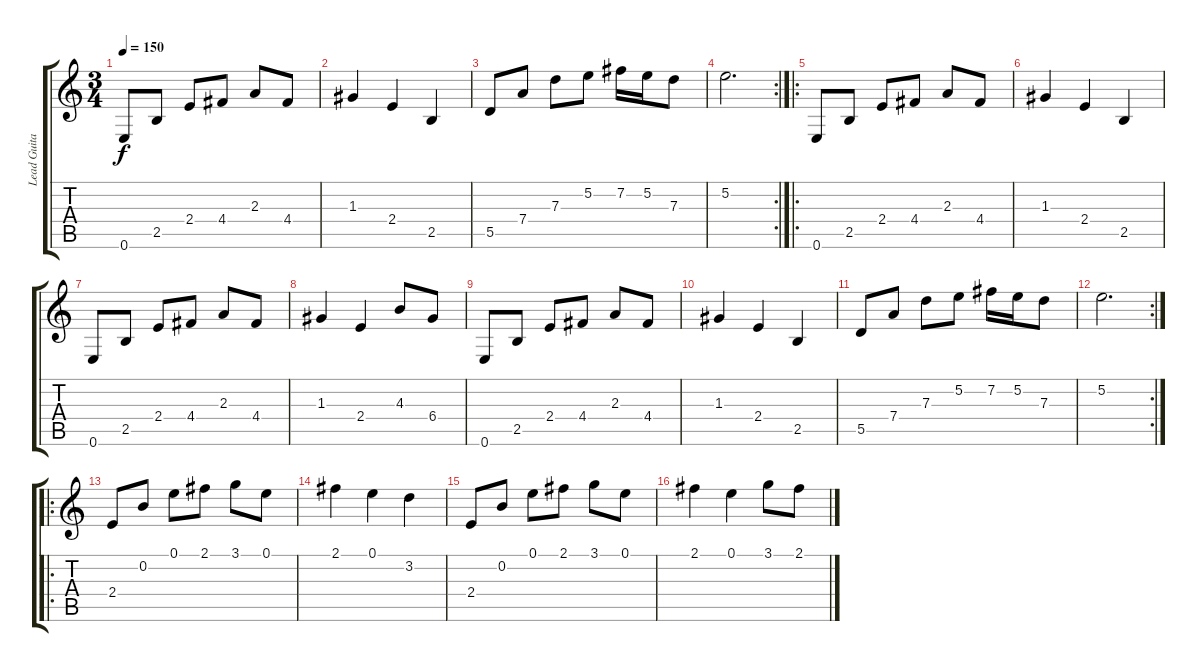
\track ("Lead Guitar 1" "Lead Guita") {instrument overdrivenguitar}
\staff {score tabs}
\tuning (E4 B3 G3 D3 A2 E2) {hide}
\ts (3 4)
\tempo 150
\clef g2
\ks c
0.6.8{dy f} 2.5.8 2.4.8 4.4.8 2.3.8 4.4.8 |
1.3.4 2.4.4 2.5.4 |
5.5.8 7.4.8 7.3.8 5.2.8 7.2.16 5.2.16 7.3.8 |
\rc 2
5.2.2{d} |
\ro
0.6.8 2.5.8 2.4.8 4.4.8 2.3.8 4.4.8 |
1.3.4 2.4.4 2.5.4 |
0.6.8 2.5.8 2.4.8 4.4.8 2.3.8 4.4.8 |
1.3.4 2.4.4 4.3.8 6.4.8 |
0.6.8 2.5.8 2.4.8 4.4.8 2.3.8 4.4.8 |
1.3.4 2.4.4 2.5.4 |
5.5.8 7.4.8 7.3.8 5.2.8 7.2.16 5.2.16 7.3.8 |
\rc 2
5.2.2{d} |
\ro
2.4.8 0.2.8 0.1.8 2.1.8 3.1.8 0.1.8 |
2.1.4 0.1.4 3.2.4 |
2.4.8 0.2.8 0.1.8 2.1.8 3.1.8 0.1.8 |
2.1.4 0.1.4 3.1.8 2.1.8
